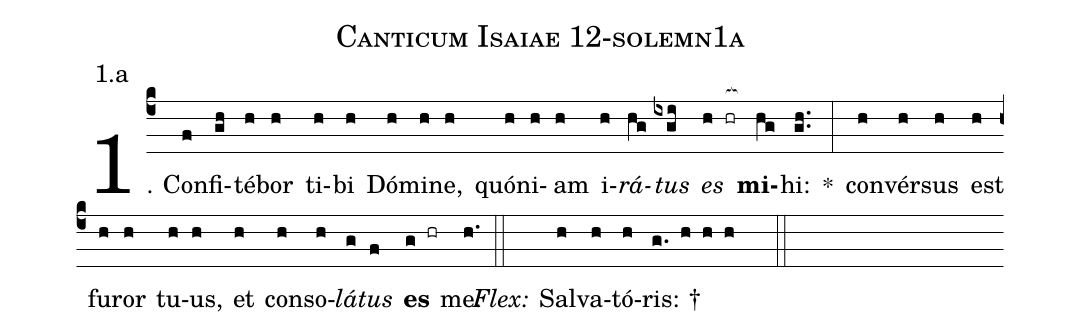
name: Canticum Isaiae 12-solemn1a;
annotation: 1.a;
%%
(c4)1. Con(f)fi(gh)té(h)bor(h) ti(h)bi(h) Dó(h)mi(h)ne,(h) quón(h)i(h)am(h) i(h)<i>rá</i>(hg)<i>tus</i>(ixgi) <i>es</i>(h hr[ocb:1{]) <b>mi</b>(hg[ocb:0}])hi:(gh..) *(:) con(h)vér(h)sus(h) est(h) fu(h)ror(h) tu(h)us,(h) et(h) con(h)so(h)<i>lá</i>(g)<i>tus</i>(f) <b>es</b>(g hr) me.(h.) (::)
<i>Flex:</i>()  Sal(h)va(h)tó(h)ris: †(g. h h h  ::)
